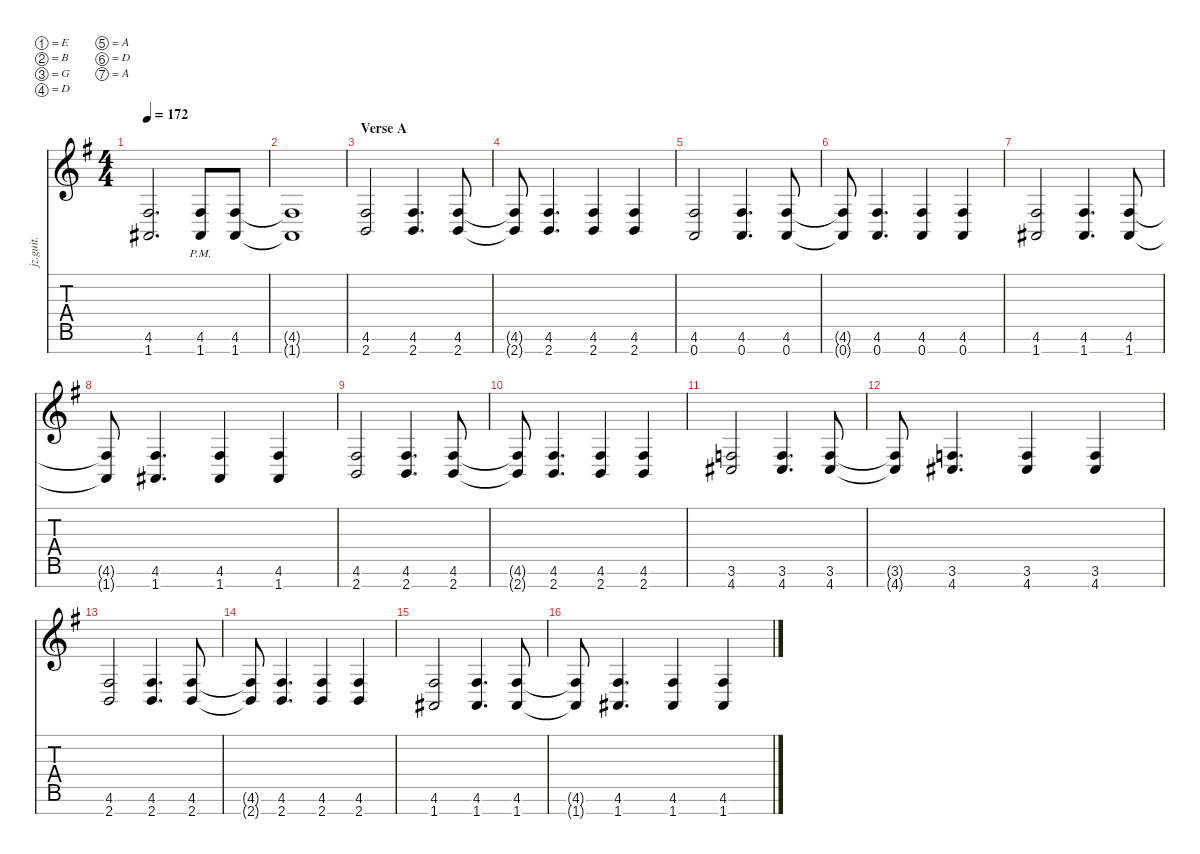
\defaultSystemsLayout 4
\hideDynamics
\bracketExtendMode nobrackets
\otherSystemsTrackNameOrientation horizontal
\track ("Kaoru" "jz.guit.") {instrument overdrivenguitar}
\staff {score tabs}
\tuning (E4 B3 G3 D3 A2 D2 A1)
\ts (4 4)
\tempo 172
\clef g2
\ks eminor
(4.6{acc #} 1.7{acc #}).2{d dy mf} (4.6{pm acc #} 1.7{pm acc #}).8 (4.6{acc #} 1.7{acc #}).8 |
(4.6{t acc #} 1.7{t acc #}).1 |
\section ("" "Verse A")
(2.7{acc forcenatural} 4.6{acc #}).2 (2.7{acc forcenatural} 4.6{acc #}).4{d} (2.7{acc forcenatural} 4.6{acc #}).8 |
(2.7{t acc forcenatural} 4.6{t acc #}).8 (2.7{acc forcenatural} 4.6{acc #}).4{d} (2.7{acc forcenatural} 4.6{acc #}).4 (2.7{acc forcenatural} 4.6{acc #}).4 |
(0.7{acc forcenatural} 4.6{acc #}).2 (0.7{acc forcenatural} 4.6{acc #}).4{d} (0.7{acc forcenatural} 4.6{acc #}).8 |
(0.7{t acc forcenatural} 4.6{t acc #}).8 (0.7{acc forcenatural} 4.6{acc #}).4{d} (0.7{acc forcenatural} 4.6{acc #}).4 (0.7{acc forcenatural} 4.6{acc #}).4 |
(1.7{acc #} 4.6{acc #}).2 (1.7{acc #} 4.6{acc #}).4{d} (1.7{acc #} 4.6{acc #}).8 |
(1.7{t acc #} 4.6{t acc #}).8 (1.7{acc #} 4.6{acc #}).4{d} (1.7{acc #} 4.6{acc #}).4 (1.7{acc #} 4.6{acc #}).4 |
(2.7{acc forcenatural} 4.6{acc #}).2 (2.7{acc forcenatural} 4.6{acc #}).4{d} (2.7{acc forcenatural} 4.6{acc #}).8 |
(2.7{t acc forcenatural} 4.6{t acc #}).8 (2.7{acc forcenatural} 4.6{acc #}).4{d} (2.7{acc forcenatural} 4.6{acc #}).4 (2.7{acc forcenatural} 4.6{acc #}).4 |
(4.7{acc #} 3.6{acc forcenatural}).2 (4.7{acc #} 3.6{acc forcenatural}).4{d} (4.7{acc #} 3.6{acc forcenatural}).8 |
(4.7{t acc #} 3.6{t acc forcenatural}).8 (4.7{acc #} 3.6{acc forcenatural}).4{d} (4.7{acc #} 3.6{acc forcenatural}).4 (4.7{acc #} 3.6{acc forcenatural}).4 |
(2.7{acc forcenatural} 4.6{acc #}).2 (2.7{acc forcenatural} 4.6{acc #}).4{d} (2.7{acc forcenatural} 4.6{acc #}).8 |
(2.7{t acc forcenatural} 4.6{t acc #}).8 (2.7{acc forcenatural} 4.6{acc #}).4{d} (2.7{acc forcenatural} 4.6{acc #}).4 (2.7{acc forcenatural} 4.6{acc #}).4 |
(1.7{acc #} 4.6{acc #}).2 (1.7{acc #} 4.6{acc #}).4{d} (1.7{acc #} 4.6{acc #}).8 |
(1.7{t acc #} 4.6{t acc #}).8 (1.7{acc #} 4.6{acc #}).4{d} (1.7{acc #} 4.6{acc #}).4 (1.7{acc #} 4.6{acc #}).4
